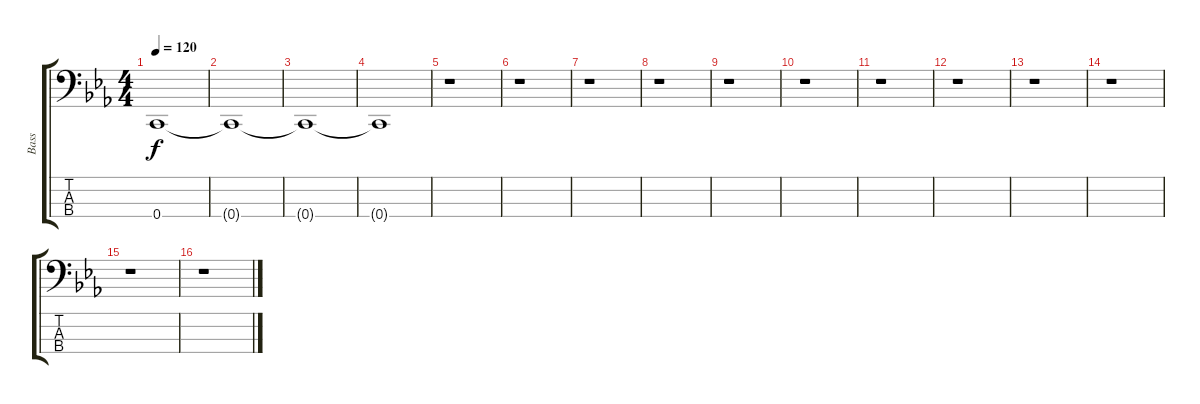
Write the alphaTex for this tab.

\track ("Bass" "Bass") {instrument electricbasspick}
\staff {score tabs}
\tuning (F2 C2 G1 C1) {hide}
\ts (4 4)
\tempo 120
\clef f4
\ks eb
0.4.1{dy f} |
0.4{t}.1 |
0.4{t}.1 |
0.4{t}.1 |
r.1 |
r.1 |
r.1 |
r.1 |
r.1 |
r.1 |
r.1 |
r.1 |
r.1 |
r.1 |
r.1 |
r.1
